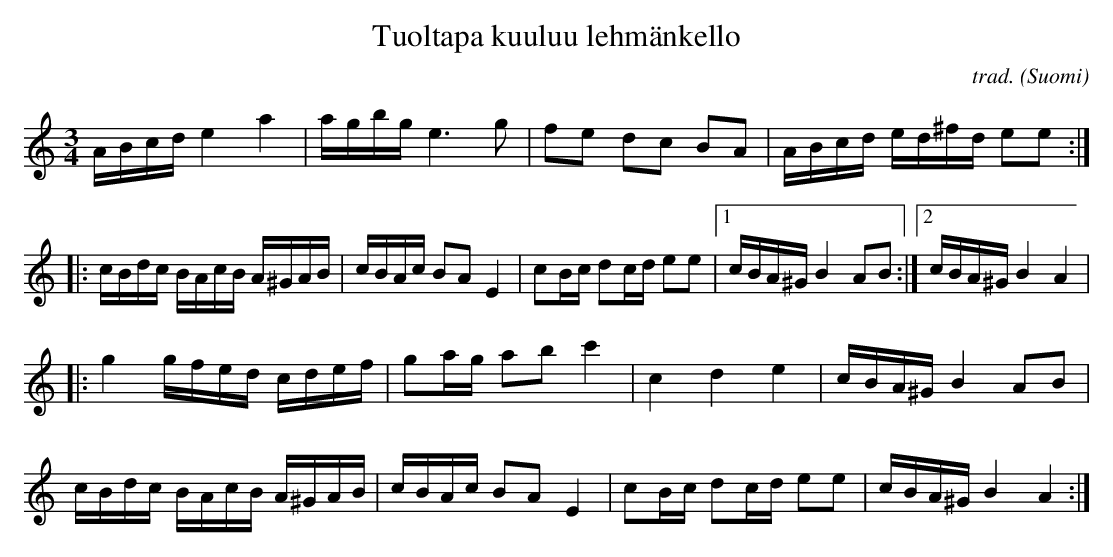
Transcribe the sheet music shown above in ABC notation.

X:1
T:Tuoltapa kuuluu lehmänkello
C:trad.
O:Suomi
M:3/4
L:1/16
K:A minor
ABcd e4 a4 | agbg e6 g2 | f2e2 d2c2 B2A2 | ABcd ed^fd e2e2 :|
|: cBdc BAcB A^GAB | cBAc B2A2 E4 | c2Bc d2cd e2e2 |1 cBA^G B4 A2B2 :|2 cBA^G B4 A4 |
|:g4 gfed cdef | g2ag a2b2 c'4 | c4 d4 e4 | cBA^G B4 A2B2 |
cBdc BAcB A^GAB | cBAc B2A2 E4 | c2Bc d2cd e2e2 | cBA^G B4 A4 :|
